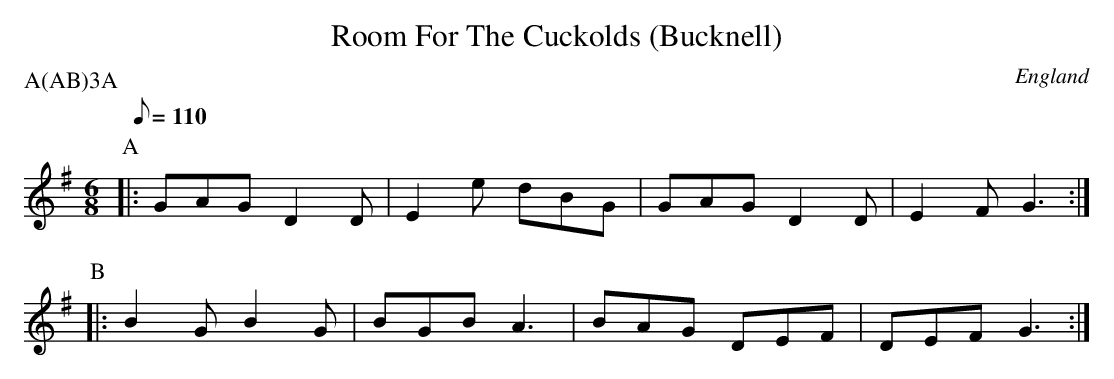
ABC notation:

X:1
T:Room For The Cuckolds (Bucknell)
O:England
L:1/8
M:6/8
P:A(AB)3A
Q:110
K:G major
P:A
|:GAG D2D|E2e dBG|GAG D2D|E2F G3:|
P:B
|:B2G B2G|BGB A3 |BAG DEF|DEF G3:|
